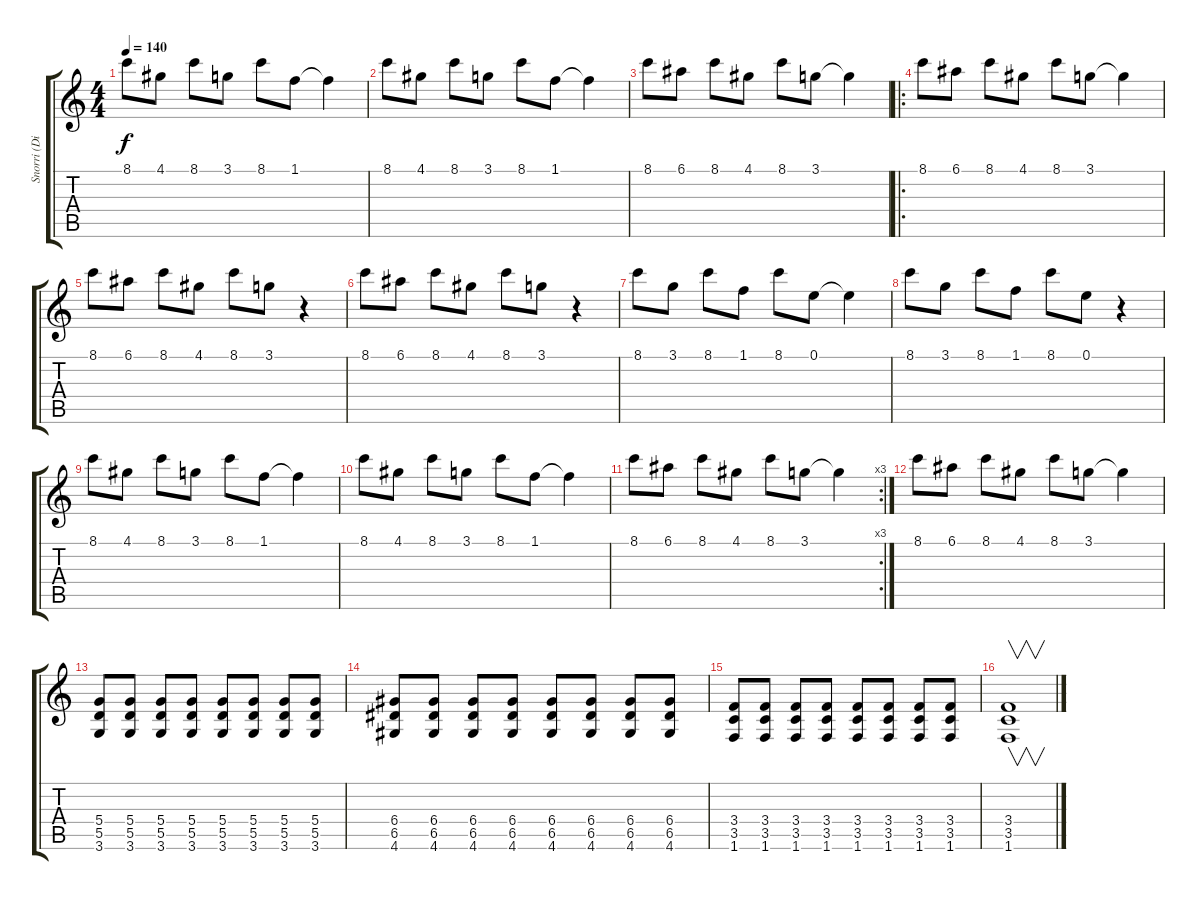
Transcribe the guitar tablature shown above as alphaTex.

\track ("Snorri (Distortion)" "Snorri (Di") {instrument distortionguitar}
\staff {score tabs}
\tuning (E4 B3 G3 D3 A2 E2) {hide}
\ts (4 4)
\tempo 140
\clef g2
\ks c
8.1.8{dy f} 4.1.8 8.1.8 3.1.8 8.1.8 1.1.8 1.1{t}.4 |
8.1.8 4.1.8 8.1.8 3.1.8 8.1.8 1.1.8 1.1{t}.4 |
8.1.8 6.1.8 8.1.8 4.1.8 8.1.8 3.1.8 3.1{t}.4 |
\ro
8.1.8 6.1.8 8.1.8 4.1.8 8.1.8 3.1.8 3.1{t}.4 |
8.1.8 6.1.8 8.1.8 4.1.8 8.1.8 3.1.8 r.4 |
8.1.8 6.1.8 8.1.8 4.1.8 8.1.8 3.1.8 r.4 |
8.1.8 3.1.8 8.1.8 1.1.8 8.1.8 0.1.8 0.1{t}.4 |
8.1.8 3.1.8 8.1.8 1.1.8 8.1.8 0.1.8 r.4 |
8.1.8 4.1.8 8.1.8 3.1.8 8.1.8 1.1.8 1.1{t}.4 |
8.1.8 4.1.8 8.1.8 3.1.8 8.1.8 1.1.8 1.1{t}.4 |
\rc 3
8.1.8 6.1.8 8.1.8 4.1.8 8.1.8 3.1.8 3.1{t}.4 |
8.1.8 6.1.8 8.1.8 4.1.8 8.1.8 3.1.8 3.1{t}.4 |
(5.4 5.5 3.6).8 (5.4 5.5 3.6).8 (5.4 5.5 3.6).8 (5.4 5.5 3.6).8 (5.4 5.5 3.6).8 (5.4 5.5 3.6).8 (5.4 5.5 3.6).8 (5.4 5.5 3.6).8 |
(6.4 6.5 4.6).8 (6.4 6.5 4.6).8 (6.4 6.5 4.6).8 (6.4 6.5 4.6).8 (6.4 6.5 4.6).8 (6.4 6.5 4.6).8 (6.4 6.5 4.6).8 (6.4 6.5 4.6).8 |
(3.4 3.5 1.6).8 (3.4 3.5 1.6).8 (3.4 3.5 1.6).8 (3.4 3.5 1.6).8 (3.4 3.5 1.6).8 (3.4 3.5 1.6).8 (3.4 3.5 1.6).8 (3.4 3.5 1.6).8 |
(3.4 3.5 1.6).1{v}
